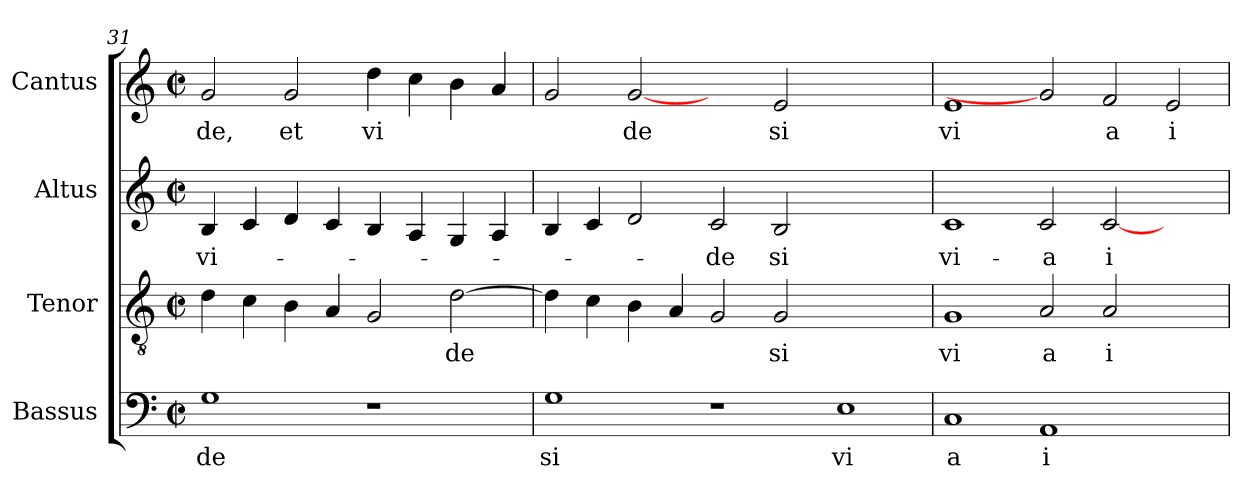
**kern	**text	**kern	**text	**kern	**text	**kern	**text
*part4	*part4	*part3	*part3	*part2	*part2	*part1	*part1
*staff4	*staff4	*staff3	*staff3	*staff2	*staff2	*staff1	*staff1
*I"Bassus	*	*I"Tenor	*	*I"Altus	*	*I"Cantus	*
*clefF4	*	*clefGv2	*	*clefG2	*	*clefG2	*
*M2/2	*	*M2/2	*	*M2/2	*	*M2/2	*
*met(c|)	*	*met(c|)	*	*met(c|)	*	*met(c|)	*
=31	=31	=31	=31	=31	=31	=31	=31
!	!LO:LY:b:cj	!	!	!	!LO:LY:b:cj	!	!LO:LY:b:cj
1G	-de	4d\	.	4B/	vi-	2g/	de,
.	.	4c\	.	4c/	.	.	.
!	!	!	!	!	!	!	!LO:LY:b:cj
.	.	4B\	.	4d/	.	2g/	et
.	.	4A/	.	4c/	.	.	.
!	!	!	!	!	!	!	!LO:LY:b:cj
1r	.	2G/	.	4B/	.	4dd\	vi
.	.	.	.	4A/	.	4cc\	.
!	!	!	!LO:LY:b:cj	!	!	!	!
.	.	[>2d\	de	4G/	.	4b\	.
.	.	.	.	4A/	.	4a/	.
=32	=32	=32	=32	=32	=32	=32	=32
!	!LO:LY:b:cj	!	!	!	!	!	!
1G	si	4d\]	.	4B/	.	2g/	.
.	.	4c\	.	4c/	.	.	.
!	!	!	!	!	!	!	!LO:LY:b:cj
.	.	4B\	.	2d/	.	[2g	de
.	.	4A/	.	.	.	.	.
!	!	!	!	!	!LO:LY:b:cj	!	!
1r	.	2G/	.	2c/	-de	2ryy	.
!	!	!	!LO:LY:b:cj	!	!LO:LY:b:cj	!	!LO:LY:b:cj
.	.	2G/	si	2B/	si	2e/	si
!	!LO:LY:b:cj	!	!	!	!	!	!
1E	vi	1ryy	.	1ryy	.	1ryy	.
=33	=33	=33	=33	=33	=33	=33	=33
!	!LO:LY:b:cj	!	!LO:LY:b:cj	!	!LO:LY:b:cj	!	!LO:LY:b:cj
1C	a	1G	vi	1c	vi-	1e	vi
!	!LO:LY:b:cj	!	!LO:LY:b:cj	!	!LO:LY:b:cj	!	!
1AA	i	2A/	a	2c/	-a	2g]	.
!	!	!	!LO:LY:b:cj	!	!LO:LY:b:rj	!	!LO:LY:b:cj
.	.	2A/	i	[<2c/	i-	2f/	a
!	!	!	!	!	!	!	!LO:LY:b:cj
2ryy	.	2ryy	.	2ryy	.	2e/	i
=	=	=	=	=	=	=	=
*-	*-	*-	*-	*-	*-	*-	*-
